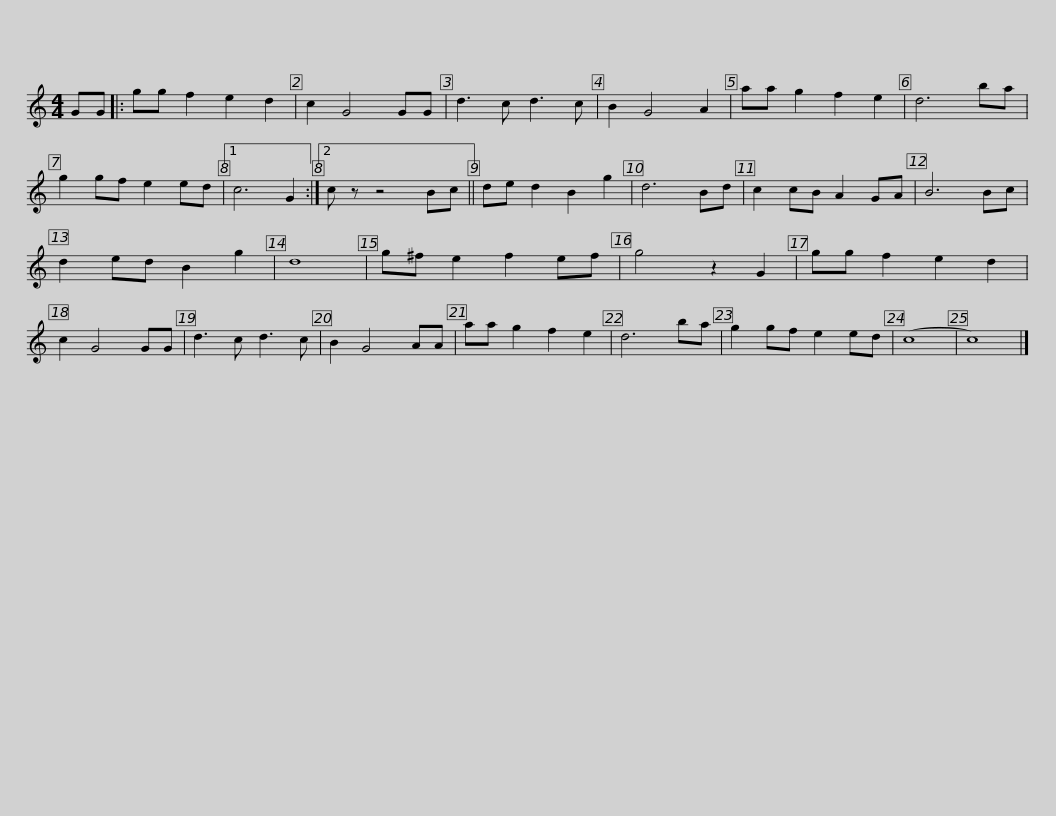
X:1
L:1/8
M:4/4
I:linebreak $
K:C
V:1 treble
V:1
 GG |: gg f2 e2 d2 | c2 G4 GG | d3 c d3 c | B2 G4 A2 | %5
 aa g2 f2 e2 | d6 ba | g2 gf e2 ed |1 c6 G2 :|2 c z z4 Bc ||$ %10
 de d2 B2 g2 | d6 Bd | c2 cB A2 GA | B6 Bc | d2 ed B2 g2 | %15
 d8 | g^f e2 f2 ef | g4 z2 G2 | gg f2 e2 d2 | c2 G4 GG |$ %20
 d3 c d3 c | B2 G4 AA | aa g2 f2 e2 | d6 ba | g2 gf e2 ed | %25
 (c8 | c8) |] %27
